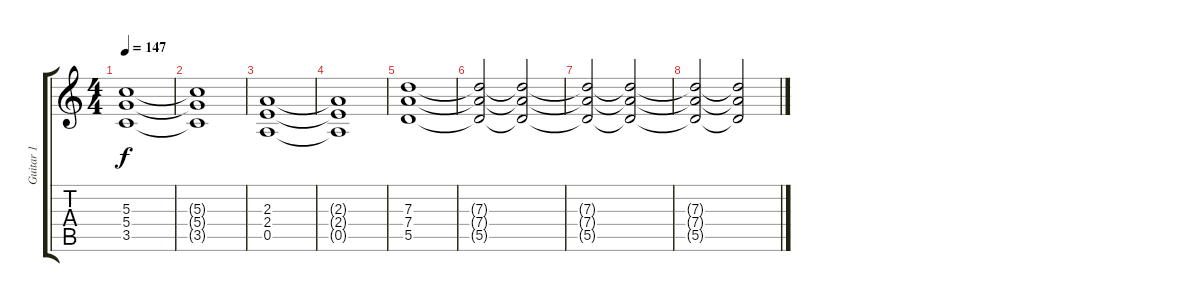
\track ("Guitar 1" "Guitar 1") {instrument distortionguitar}
\staff {score tabs}
\tuning (E4 B3 G3 D3 A2 E2) {hide}
\ts (4 4)
\tempo 147
\clef g2
\ks c
(5.3 5.4 3.5).1{dy f} |
(5.3{t} 5.4{t} 3.5{t}).1 |
(2.3 2.4 0.5).1 |
(2.3{t} 2.4{t} 0.5{t}).1 |
(7.3 7.4 5.5).1 |
(7.3{t} 7.4{t} 5.5{t}).2{volume 0} (7.3{t} 7.4{t} 5.5{t}).2 |
(7.3{t} 7.4{t} 5.5{t}).2 (7.3{t} 7.4{t} 5.5{t}).2 |
(7.3{t} 7.4{t} 5.5{t}).2 (7.3{t} 7.4{t} 5.5{t}).2
